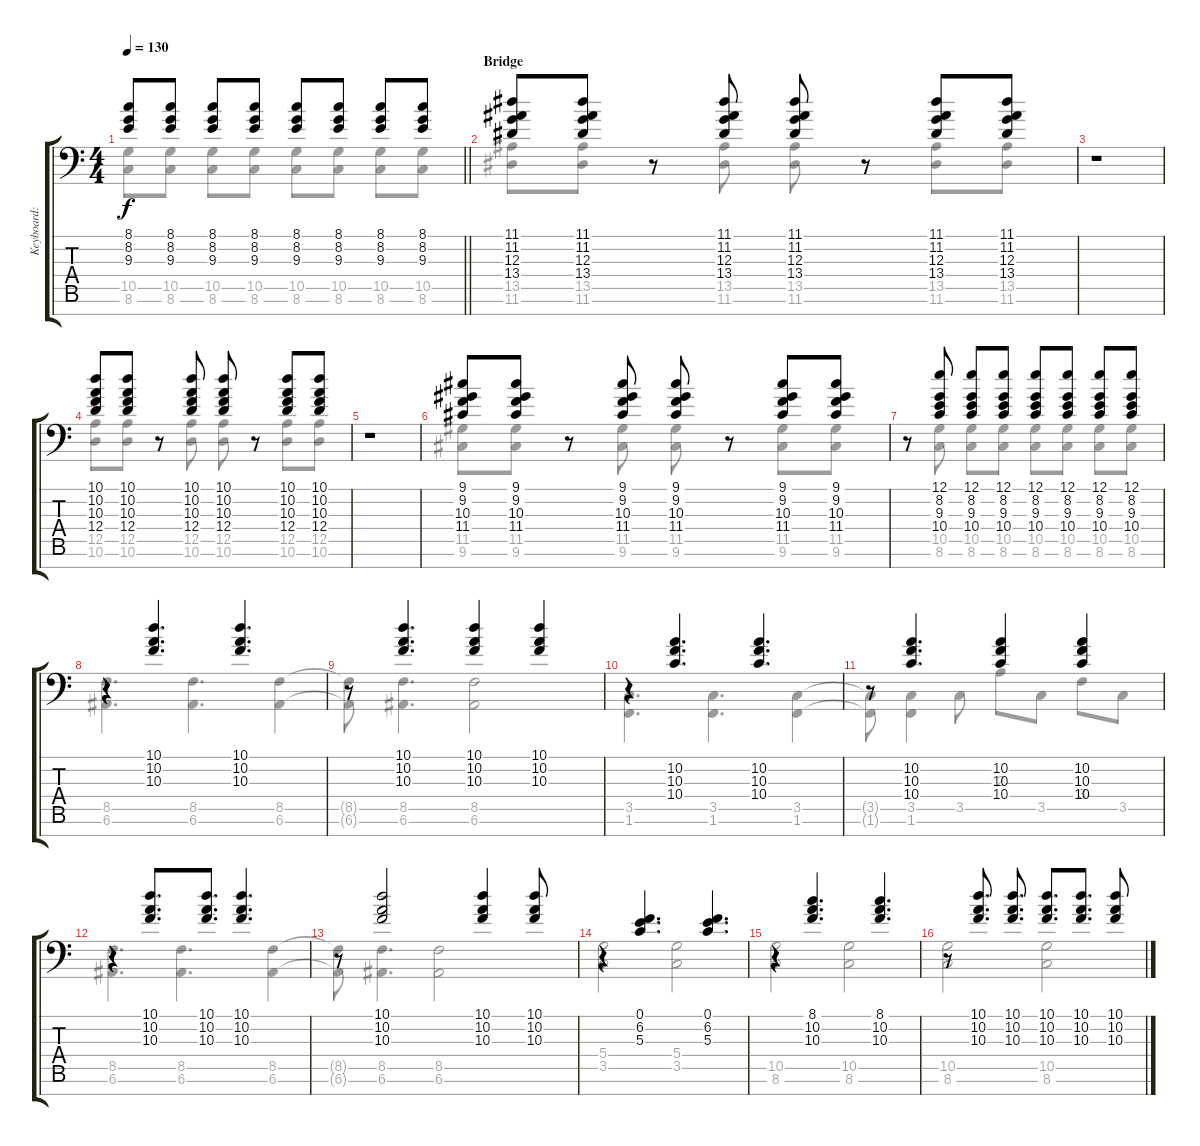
\track ("Keyboard: Tsumugi Kotobuki" "Keyboard: ") {instrument electricgrandpiano}
\staff {score tabs}
\tuning (E4 B3 G3 D3 A2 E2 E1) {hide}
\voice
\ts (4 4)
\tempo 130
\clef f4
\barLineRight lightlight
\ks c
(8.1 8.2 9.3).8{dy f} (8.1 8.2 9.3).8 (8.1 8.2 9.3).8 (8.1 8.2 9.3).8 (8.1 8.2 9.3).8 (8.1 8.2 9.3).8 (8.1 8.2 9.3).8 (8.1 8.2 9.3).8 |
\section ("" "Bridge")
(11.1 11.2 12.3 13.4).8{balance 8} (11.1 11.2 12.3 13.4).8 r.8 (11.1 11.2 12.3 13.4).8 (11.1 11.2 12.3 13.4).8 r.8 (11.1 11.2 12.3 13.4).8 (11.1 11.2 12.3 13.4).8 |
r.1 |
(10.1 10.2 10.3 12.4).8 (10.1 10.2 10.3 12.4).8 r.8 (10.1 10.2 10.3 12.4).8 (10.1 10.2 10.3 12.4).8 r.8 (10.1 10.2 10.3 12.4).8 (10.1 10.2 10.3 12.4).8 |
r.1 |
(9.1 9.2 10.3 11.4).8 (9.1 9.2 10.3 11.4).8 r.8 (9.1 9.2 10.3 11.4).8 (9.1 9.2 10.3 11.4).8 r.8 (9.1 9.2 10.3 11.4).8 (9.1 9.2 10.3 11.4).8 |
r.8 (12.1 8.2 9.3 10.4).8 (12.1 8.2 9.3 10.4).8 (12.1 8.2 9.3 10.4).8 (12.1 8.2 9.3 10.4).8 (12.1 8.2 9.3 10.4).8 (12.1 8.2 9.3 10.4).8 (12.1 8.2 9.3 10.4).8 |
r.4{balance 2} (10.1 10.2 10.3).4{d} (10.1 10.2 10.3).4{d} |
r.8 (10.1 10.2 10.3).4{d} (10.1 10.2 10.3).4 (10.1 10.2 10.3).4 |
r.4 (10.2 10.3 10.4).4{d} (10.2 10.3 10.4).4{d} |
r.8 (10.2 10.3 10.4).4{d} (10.2 10.3 10.4).4 (10.2 10.3 10.4).4 |
r.4 (10.1 10.2 10.3).8{d} (10.1 10.2 10.3).8{d} (10.1 10.2 10.3).4{d} |
r.8 (10.1 10.2 10.3).2 (10.1 10.2 10.3).4 (10.1 10.2 10.3).8 |
r.4 (0.1 6.2 5.3).4{d} (0.1 6.2 5.3).4{d} |
r.4 (8.1 10.2 10.3).4{d} (8.1 10.2 10.3).4{d} |
r.8 (10.1 10.2 10.3).8{d} (10.1 10.2 10.3).8{d} (10.1 10.2 10.3).8{d} (10.1 10.2 10.3).8{d} (10.1 10.2 10.3).8
\voice
\clef f4
\ottava regular
\simile none
\barLineRight lightlight
\ks c
(10.5 8.6).8{dy f} (10.5 8.6).8 (10.5 8.6).8 (10.5 8.6).8 (10.5 8.6).8 (10.5 8.6).8 (10.5 8.6).8 (10.5 8.6).8 |
(13.5 11.6).8 (13.5 11.6).8 r.8 (13.5 11.6).8 (13.5 11.6).8 r.8 (13.5 11.6).8 (13.5 11.6).8 |
r.1 |
(12.5 10.6).8 (12.5 10.6).8 r.8 (12.5 10.6).8 (12.5 10.6).8 r.8 (12.5 10.6).8 (12.5 10.6).8 |
r.1 |
(11.5 9.6).8 (11.5 9.6).8 r.8 (11.5 9.6).8 (11.5 9.6).8 r.8 (11.5 9.6).8 (11.5 9.6).8 |
r.8 (10.5 8.6).8 (10.5 8.6).8 (10.5 8.6).8 (10.5 8.6).8 (10.5 8.6).8 (10.5 8.6).8 (10.5 8.6).8 |
(8.5 6.6).4{d} (8.5 6.6).4{d} (8.5 6.6).4 |
(8.5{t} 6.6{t}).8 (8.5 6.6).4{d} (8.5 6.6).2 |
(3.5 1.6).4{d} (3.5 1.6).4{d} (3.5 1.6).4 |
(3.5{t} 1.6{t}).8 (3.5 1.6).4 3.5.8 2.3.8 3.5.8 3.4.8 3.5.8 |
(8.5 6.6).4{d} (8.5 6.6).4{d} (8.5 6.6).4 |
(8.5{t} 6.6{t}).8 (8.5 6.6).4{d} (8.5 6.6).2 |
(5.4 3.5).2 (5.4 3.5).2 |
(10.5 8.6).2 (10.5 8.6).2 |
(10.5 8.6).2 (10.5 8.6).2
